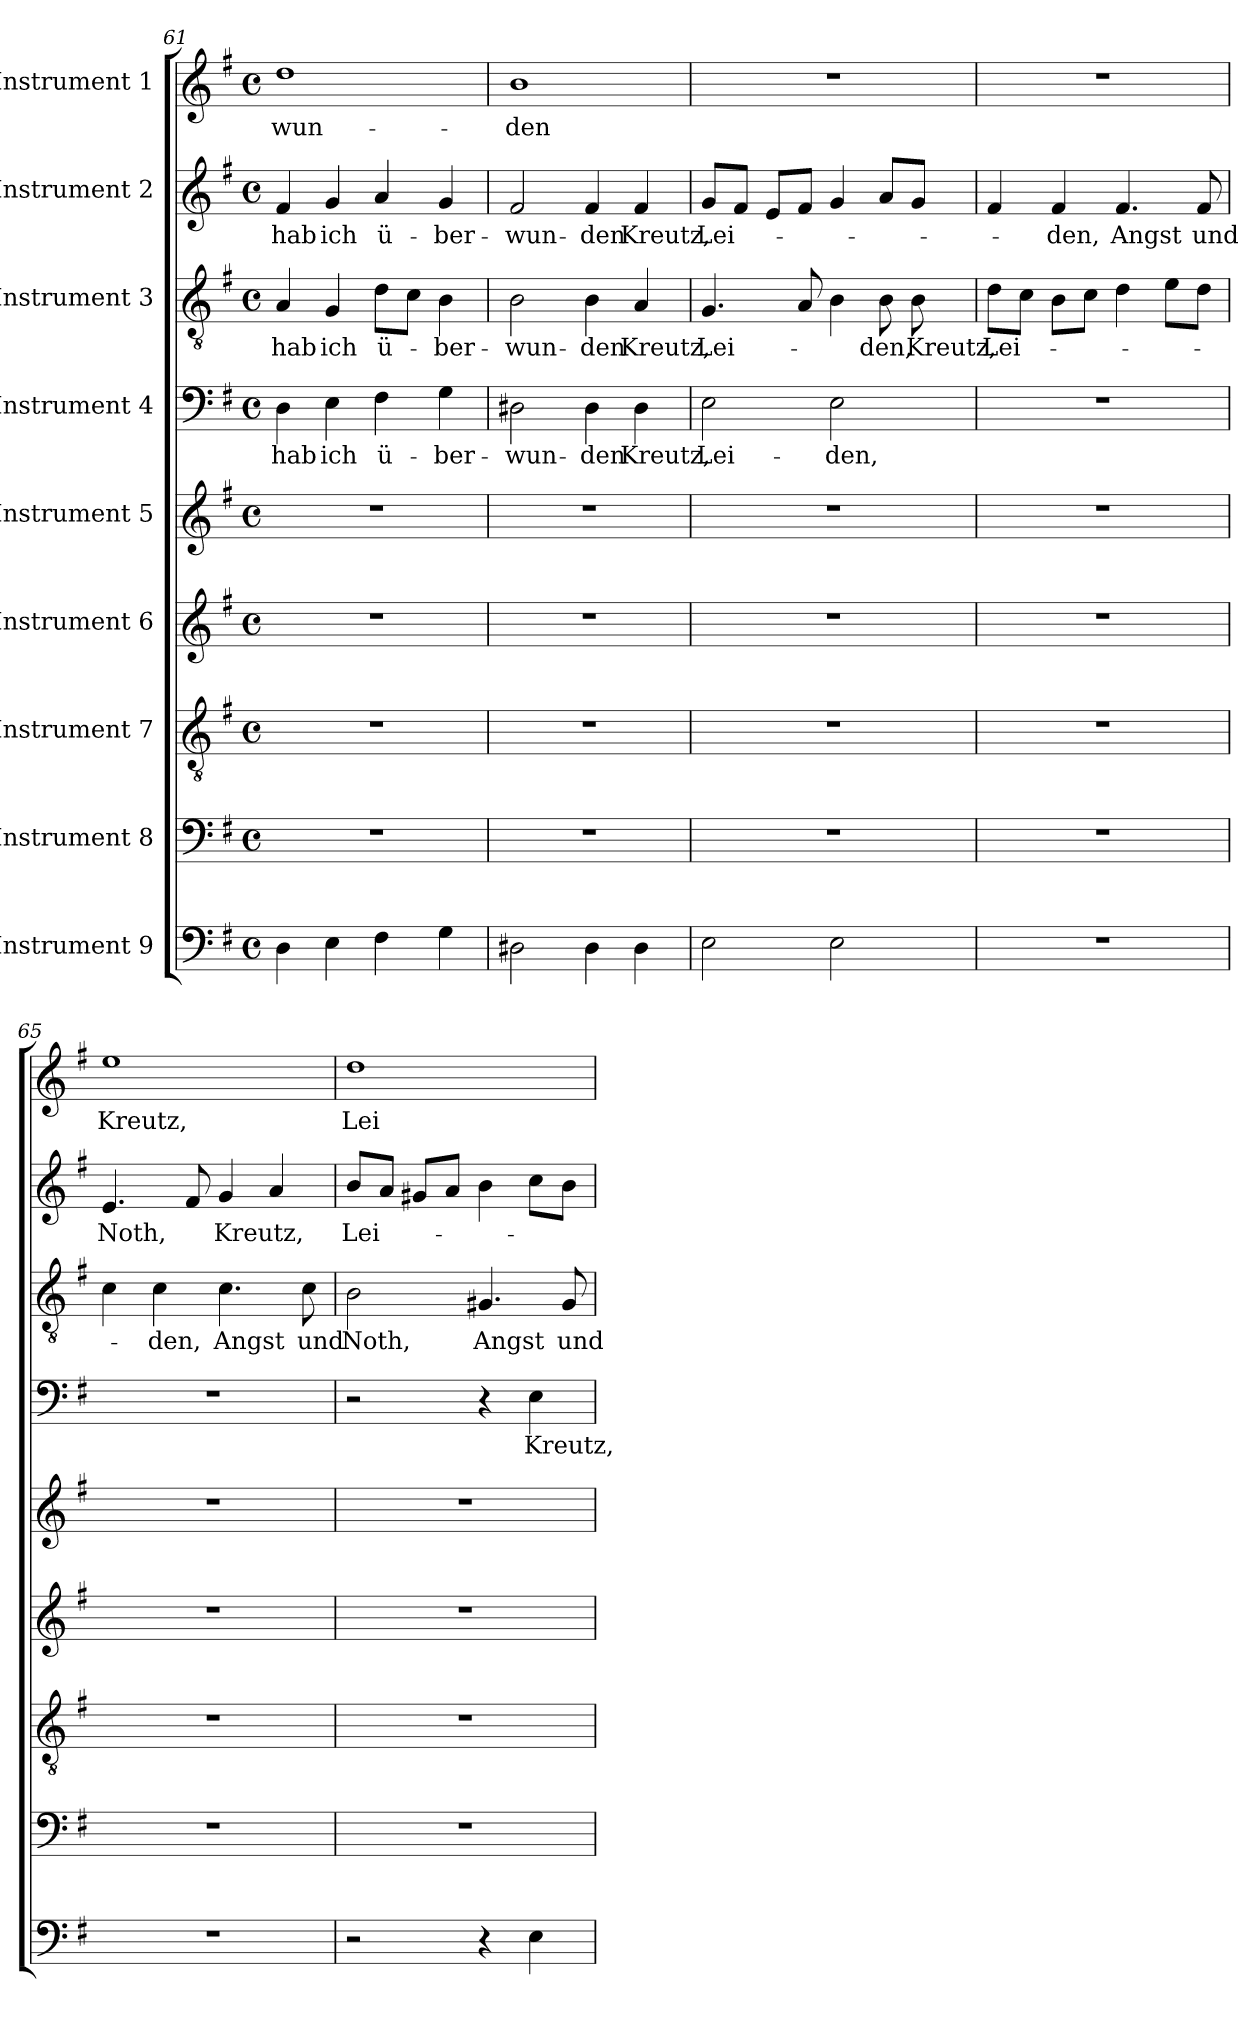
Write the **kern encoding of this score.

**kern	**kern	**kern	**kern	**kern	**kern	**text	**kern	**text	**kern	**text	**kern	**text
*part9	*part8	*part7	*part6	*part5	*part4	*part4	*part3	*part3	*part2	*part2	*part1	*part1
*staff9	*staff8	*staff7	*staff6	*staff5	*staff4	*staff4	*staff3	*staff3	*staff2	*staff2	*staff1	*staff1
*I"Instrument 9	*I"Instrument 8	*I"Instrument 7	*I"Instrument 6	*I"Instrument 5	*I"Instrument 4	*	*I"Instrument 3	*	*I"Instrument 2	*	*I"Instrument 1	*
!!LO:LB:g=z
*clefF4	*clefF4	*clefGv2	*clefG2	*clefG2	*clefF4	*	*clefGv2	*	*clefG2	*	*clefG2	*
*k[f#]	*k[f#]	*k[f#]	*k[f#]	*k[f#]	*k[f#]	*	*k[f#]	*	*k[f#]	*	*k[f#]	*
*G:	*G:	*G:	*G:	*G:	*G:	*	*G:	*	*G:	*	*G:	*
*M4/4	*M4/4	*M4/4	*M4/4	*M4/4	*M4/4	*	*M4/4	*	*M4/4	*	*M4/4	*
*met(c)	*met(c)	*met(c)	*met(c)	*met(c)	*met(c)	*	*met(c)	*	*met(c)	*	*met(c)	*
=61	=61	=61	=61	=61	=61	=61	=61	=61	=61	=61	=61	=61
!	!	!	!	!	!	!LO:LY:b:cj	!	!LO:LY:b:cj	!	!LO:LY:b:cj	!	!LO:LY:b:cj
4D\	1r	1r	1r	1r	4D\	hab	4A/	hab	4f#/	hab	1dd	-wun-
!	!	!	!	!	!	!LO:LY:b:cj	!	!LO:LY:b:cj	!	!LO:LY:b:cj	!	!
4E\	.	.	.	.	4E\	ich	4G/	ich	4g/	ich	.	.
!	!	!	!	!	!	!LO:LY:b:cj	!	!LO:LY:b:cj	!	!LO:LY:b:cj	!	!
4F#\	.	.	.	.	4F#\	ü-	8d\L	ü-	4a/	ü-	.	.
.	.	.	.	.	.	.	8c\J	.	.	.	.	.
!	!	!	!	!	!	!LO:LY:b:cj	!	!LO:LY:b:cj	!	!LO:LY:b:cj	!	!
4G\	.	.	.	.	4G\	-ber-	4B\	-ber-	4g/	-ber-	.	.
=62	=62	=62	=62	=62	=62	=62	=62	=62	=62	=62	=62	=62
!	!	!	!	!	!	!LO:LY:b:cj	!	!LO:LY:b:cj	!	!LO:LY:b:cj	!	!LO:LY:b:cj
2D#X\	1r	1r	1r	1r	2D#X\	-wun-	2B\	-wun-	2f#/	-wun-	1b	-den
!	!	!	!	!	!	!LO:LY:b:cj	!	!LO:LY:b:cj	!	!LO:LY:b:cj	!	!
4D#\	.	.	.	.	4D#\	-den	4B\	-den	4f#/	-den	.	.
!	!	!	!	!	!	!LO:LY:b:cj	!	!LO:LY:b:cj	!	!LO:LY:b:cj	!	!
4D#\	.	.	.	.	4D#\	Kreutz,	4A/	Kreutz,	4f#/	Kreutz,	.	.
=63	=63	=63	=63	=63	=63	=63	=63	=63	=63	=63	=63	=63
!	!	!	!	!	!	!LO:LY:b:cj	!	!LO:LY:b:cj	!	!LO:LY:b:cj	!	!
2E\	1r	1r	1r	1r	2E\	Lei-	4.G/	Lei-	8g/L	Lei-	1r	.
.	.	.	.	.	.	.	.	.	8f#/J	.	.	.
.	.	.	.	.	.	.	.	.	8e/L	.	.	.
.	.	.	.	.	.	.	8A/	.	8f#/J	.	.	.
!	!	!	!	!	!	!LO:LY:b:cj	!	!	!	!	!	!
2E\	.	.	.	.	2E\	-den,	4B\	.	4g/	.	.	.
!	!	!	!	!	!	!	!	!LO:LY:b:cj	!	!	!	!
.	.	.	.	.	.	.	8B\	-den,	8a/L	.	.	.
!	!	!	!	!	!	!	!	!LO:LY:b:cj	!	!	!	!
.	.	.	.	.	.	.	8B\	Kreutz,	8g/J	.	.	.
=64	=64	=64	=64	=64	=64	=64	=64	=64	=64	=64	=64	=64
!	!	!	!	!	!	!	!	!LO:LY:b:cj	!	!	!	!
1r	1r	1r	1r	1r	1r	.	8d\L	Lei-	4f#/	.	1r	.
.	.	.	.	.	.	.	8c\J	.	.	.	.	.
!	!	!	!	!	!	!	!	!	!	!LO:LY:b:cj	!	!
.	.	.	.	.	.	.	8B\L	.	4f#/	-den,	.	.
.	.	.	.	.	.	.	8c\J	.	.	.	.	.
!	!	!	!	!	!	!	!	!	!	!LO:LY:b:cj	!	!
.	.	.	.	.	.	.	4d\	.	4.f#/	Angst	.	.
.	.	.	.	.	.	.	8e\L	.	.	.	.	.
!	!	!	!	!	!	!	!	!	!	!LO:LY:b:cj	!	!
.	.	.	.	.	.	.	8d\J	.	8f#/	und	.	.
=65	=65	=65	=65	=65	=65	=65	=65	=65	=65	=65	=65	=65
!	!	!	!	!	!	!	!	!	!	!LO:LY:b:cj	!	!LO:LY:b:cj
1r	1r	1r	1r	1r	1r	.	4c\	.	4.e/	Noth,	1ee	Kreutz,
!	!	!	!	!	!	!	!	!LO:LY:b:cj	!	!	!	!
.	.	.	.	.	.	.	4c\	-den,	.	.	.	.
.	.	.	.	.	.	.	.	.	8f#/	.	.	.
!	!	!	!	!	!	!	!	!LO:LY:b:cj	!	!LO:LY:b	!	!
.	.	.	.	.	.	.	4.c\	Angst	4g/	Kreutz,	.	.
.	.	.	.	.	.	.	.	.	4a/	.	.	.
!	!	!	!	!	!	!	!	!LO:LY:b:cj	!	!	!	!
.	.	.	.	.	.	.	8c\	und	.	.	.	.
!!LO:PB:g=z
=66	=66	=66	=66	=66	=66	=66	=66	=66	=66	=66	=66	=66
!	!	!	!	!	!	!	!	!LO:LY:b:cj	!	!LO:LY:b:cj	!	!LO:LY:b:cj
2r	1r	1r	1r	1r	2r	.	2B\	Noth,	8b/L	Lei-	1dd	Lei-
.	.	.	.	.	.	.	.	.	8a/J	.	.	.
.	.	.	.	.	.	.	.	.	8g#X/L	.	.	.
.	.	.	.	.	.	.	.	.	8a/J	.	.	.
!	!	!	!	!	!	!	!	!LO:LY:b:cj	!	!	!	!
4r	.	.	.	.	4r	.	4.G#X/	Angst	4b\	.	.	.
!	!	!	!	!	!	!LO:LY:b:cj	!	!	!	!	!	!
4E\	.	.	.	.	4E\	Kreutz,	.	.	8cc\L	.	.	.
!	!	!	!	!	!	!	!	!LO:LY:b:cj	!	!	!	!
.	.	.	.	.	.	.	8G#/	und	8b\J	.	.	.
=	=	=	=	=	=	=	=	=	=	=	=	=
*-	*-	*-	*-	*-	*-	*-	*-	*-	*-	*-	*-	*-
